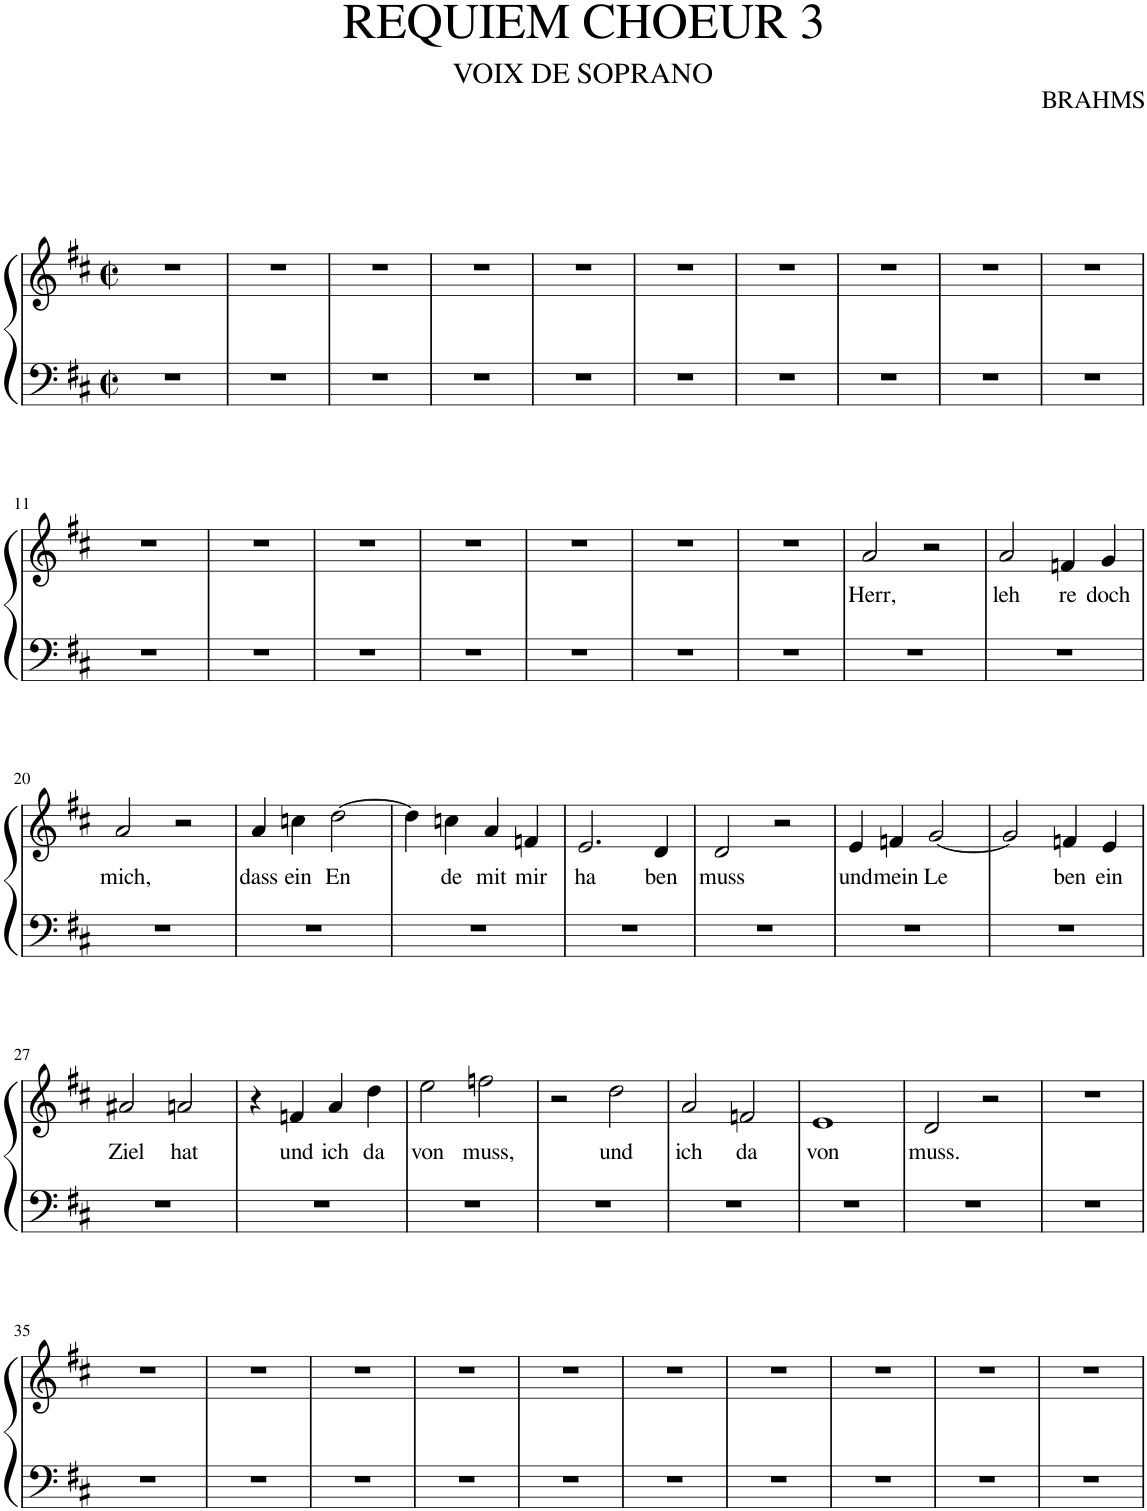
**kern	**kern	**text
*part1	*part1	*part1
*staff2	*staff1	*staff1
*I"Piano	*	*
*I'Pno.	*	*
*clefF4	*clefG2	*
*k[f#c#]	*k[f#c#]	*
*M2/2	*M2/2	*
*met(c|)	*met(c|)	*
=1	=1	=1
1r	1r	.
=2	=2	=2
1r	1r	.
=3	=3	=3
1r	1r	.
=4	=4	=4
1r	1r	.
=5	=5	=5
1r	1r	.
=6	=6	=6
1r	1r	.
=7	=7	=7
1r	1r	.
=8	=8	=8
1r	1r	.
=9	=9	=9
1r	1r	.
=10	=10	=10
1r	1r	.
!!LO:LB:g=z
=11	=11	=11
1r	1r	.
=12	=12	=12
1r	1r	.
=13	=13	=13
1r	1r	.
=14	=14	=14
1r	1r	.
=15	=15	=15
1r	1r	.
=16	=16	=16
1r	1r	.
=17	=17	=17
1r	1r	.
=18	=18	=18
!	!	!LO:LY:b
1r	2a/	Herr,
.	2r	.
=19	=19	=19
!	!	!LO:LY:b
1r	2a/	leh
!	!	!LO:LY:b
.	4fn/	re
!	!	!LO:LY:b
.	4g/	doch
!!LO:LB:g=z
=20	=20	=20
!	!	!LO:LY:b
1r	2a/	mich,
.	2r	.
=21	=21	=21
!	!	!LO:LY:b
1r	4a/	dass
!	!	!LO:LY:b
.	4ccn\	ein
!	!	!LO:LY:b
.	[2dd\	En
=22	=22	=22
1r	4dd\]	.
!	!	!LO:LY:b
.	4ccn\	de
!	!	!LO:LY:b
.	4a/	mit
!	!	!LO:LY:b
.	4fn/	mir
=23	=23	=23
!	!	!LO:LY:b
1r	2.e/	ha
!	!	!LO:LY:b
.	4d/	ben
=24	=24	=24
!	!	!LO:LY:b
1r	2d/	muss
.	2r	.
=25	=25	=25
!	!	!LO:LY:b
1r	4e/	und
!	!	!LO:LY:b
.	4fn/	mein
!	!	!LO:LY:b
.	[2g/	Le
=26	=26	=26
1r	2g/]	.
!	!	!LO:LY:b
.	4fn/	ben
!	!	!LO:LY:b
.	4e/	ein
!!LO:LB:g=z
=27	=27	=27
!	!	!LO:LY:b
1r	2a#X/	Ziel
!	!	!LO:LY:b
.	2an/	hat
=28	=28	=28
1r	4r	.
!	!	!LO:LY:b
.	4fn/	und
!	!	!LO:LY:b
.	4a/	ich
!	!	!LO:LY:b
.	4dd\	da
=29	=29	=29
!	!	!LO:LY:b
1r	2ee\	von
!	!	!LO:LY:b
.	2ffn\	muss,
=30	=30	=30
1r	2r	.
!	!	!LO:LY:b
.	2dd\	und
=31	=31	=31
!	!	!LO:LY:b
1r	2a/	ich
!	!	!LO:LY:b
.	2fn/	da
=32	=32	=32
!	!	!LO:LY:b
1r	1e	von
=33	=33	=33
!	!	!LO:LY:b
1r	2d/	muss.
.	2r	.
=34	=34	=34
1r	1r	.
!!LO:LB:g=z
=35	=35	=35
1r	1r	.
=36	=36	=36
1r	1r	.
=37	=37	=37
1r	1r	.
=38	=38	=38
1r	1r	.
=39	=39	=39
1r	1r	.
=40	=40	=40
1r	1r	.
=41	=41	=41
1r	1r	.
=42	=42	=42
1r	1r	.
=43	=43	=43
1r	1r	.
=44	=44	=44
1r	1r	.
=	=	=
*-	*-	*-
